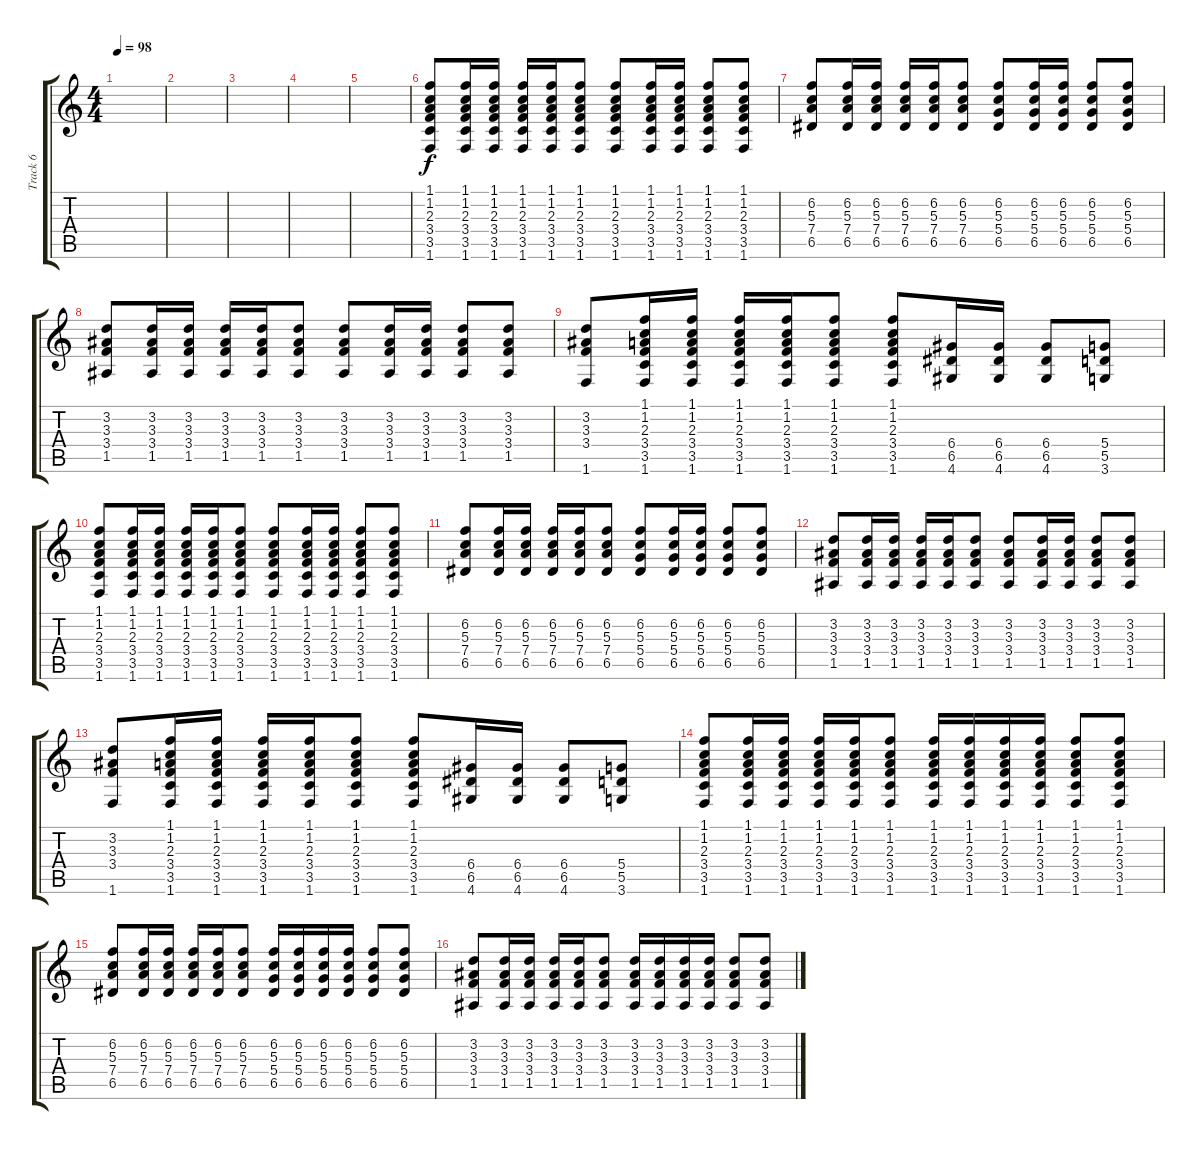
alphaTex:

\track ("Track 6" "Track 6") {instrument acousticguitarsteel}
\staff {score tabs}
\tuning (E4 B3 G3 D3 A2 E2) {hide}
\ts (4 4)
\tempo 98
\clef g2
\ks c
|
|
|
|
|
(1.1 1.2 2.3 3.4 3.5 1.6).8 (1.1 1.2 2.3 3.4 3.5 1.6).16 (1.1 1.2 2.3 3.4 3.5 1.6).16 (1.1 1.2 2.3 3.4 3.5 1.6).16 (1.1 1.2 2.3 3.4 3.5 1.6).16 (1.1 1.2 2.3 3.4 3.5 1.6).8 (1.1 1.2 2.3 3.4 3.5 1.6).8 (1.1 1.2 2.3 3.4 3.5 1.6).16 (1.1 1.2 2.3 3.4 3.5 1.6).16 (1.1 1.2 2.3 3.4 3.5 1.6).8 (1.1 1.2 2.3 3.4 3.5 1.6).8 |
(6.2 5.3 7.4 6.5).8 (6.2 5.3 7.4 6.5).16 (6.2 5.3 7.4 6.5).16 (6.2 5.3 7.4 6.5).16 (6.2 5.3 7.4 6.5).16 (6.2 5.3 7.4 6.5).8 (6.2 5.3 5.4 6.5).8 (6.2 5.3 5.4 6.5).16 (6.2 5.3 5.4 6.5).16 (6.2 5.3 5.4 6.5).8 (6.2 5.3 5.4 6.5).8 |
(3.2 3.3 3.4 1.5).8 (3.2 3.3 3.4 1.5).16 (3.2 3.3 3.4 1.5).16 (3.2 3.3 3.4 1.5).16 (3.2 3.3 3.4 1.5).16 (3.2 3.3 3.4 1.5).8 (3.2 3.3 3.4 1.5).8 (3.2 3.3 3.4 1.5).16 (3.2 3.3 3.4 1.5).16 (3.2 3.3 3.4 1.5).8 (3.2 3.3 3.4 1.5).8 |
(3.2 3.3 3.4 1.6).8 (1.1 1.2 2.3 3.4 3.5 1.6).16 (1.1 1.2 2.3 3.4 3.5 1.6).16 (1.1 1.2 2.3 3.4 3.5 1.6).16 (1.1 1.2 2.3 3.4 3.5 1.6).16 (1.1 1.2 2.3 3.4 3.5 1.6).8 (1.1 1.2 2.3 3.4 3.5 1.6).8 (6.4 6.5 4.6).16 (6.4 6.5 4.6).16 (6.4 6.5 4.6).8 (5.4 5.5 3.6).8 |
(1.1 1.2 2.3 3.4 3.5 1.6).8 (1.1 1.2 2.3 3.4 3.5 1.6).16 (1.1 1.2 2.3 3.4 3.5 1.6).16 (1.1 1.2 2.3 3.4 3.5 1.6).16 (1.1 1.2 2.3 3.4 3.5 1.6).16 (1.1 1.2 2.3 3.4 3.5 1.6).8 (1.1 1.2 2.3 3.4 3.5 1.6).8 (1.1 1.2 2.3 3.4 3.5 1.6).16 (1.1 1.2 2.3 3.4 3.5 1.6).16 (1.1 1.2 2.3 3.4 3.5 1.6).8 (1.1 1.2 2.3 3.4 3.5 1.6).8 |
(6.2 5.3 7.4 6.5).8 (6.2 5.3 7.4 6.5).16 (6.2 5.3 7.4 6.5).16 (6.2 5.3 7.4 6.5).16 (6.2 5.3 7.4 6.5).16 (6.2 5.3 7.4 6.5).8 (6.2 5.3 5.4 6.5).8 (6.2 5.3 5.4 6.5).16 (6.2 5.3 5.4 6.5).16 (6.2 5.3 5.4 6.5).8 (6.2 5.3 5.4 6.5).8 |
(3.2 3.3 3.4 1.5).8 (3.2 3.3 3.4 1.5).16 (3.2 3.3 3.4 1.5).16 (3.2 3.3 3.4 1.5).16 (3.2 3.3 3.4 1.5).16 (3.2 3.3 3.4 1.5).8 (3.2 3.3 3.4 1.5).8 (3.2 3.3 3.4 1.5).16 (3.2 3.3 3.4 1.5).16 (3.2 3.3 3.4 1.5).8 (3.2 3.3 3.4 1.5).8 |
(3.2 3.3 3.4 1.6).8 (1.1 1.2 2.3 3.4 3.5 1.6).16 (1.1 1.2 2.3 3.4 3.5 1.6).16 (1.1 1.2 2.3 3.4 3.5 1.6).16 (1.1 1.2 2.3 3.4 3.5 1.6).16 (1.1 1.2 2.3 3.4 3.5 1.6).8 (1.1 1.2 2.3 3.4 3.5 1.6).8 (6.4 6.5 4.6).16 (6.4 6.5 4.6).16 (6.4 6.5 4.6).8 (5.4 5.5 3.6).8 |
(1.1 1.2 2.3 3.4 3.5 1.6).8 (1.1 1.2 2.3 3.4 3.5 1.6).16 (1.1 1.2 2.3 3.4 3.5 1.6).16 (1.1 1.2 2.3 3.4 3.5 1.6).16 (1.1 1.2 2.3 3.4 3.5 1.6).16 (1.1 1.2 2.3 3.4 3.5 1.6).8 (1.1 1.2 2.3 3.4 3.5 1.6).16 (1.1 1.2 2.3 3.4 3.5 1.6).16 (1.1 1.2 2.3 3.4 3.5 1.6).16 (1.1 1.2 2.3 3.4 3.5 1.6).16 (1.1 1.2 2.3 3.4 3.5 1.6).8 (1.1 1.2 2.3 3.4 3.5 1.6).8 |
(6.2 5.3 7.4 6.5).8 (6.2 5.3 7.4 6.5).16 (6.2 5.3 7.4 6.5).16 (6.2 5.3 7.4 6.5).16 (6.2 5.3 7.4 6.5).16 (6.2 5.3 7.4 6.5).8 (6.2 5.3 5.4 6.5).16 (6.2 5.3 5.4 6.5).16 (6.2 5.3 5.4 6.5).16 (6.2 5.3 5.4 6.5).16 (6.2 5.3 5.4 6.5).8 (6.2 5.3 5.4 6.5).8 |
(3.2 3.3 3.4 1.5).8 (3.2 3.3 3.4 1.5).16 (3.2 3.3 3.4 1.5).16 (3.2 3.3 3.4 1.5).16 (3.2 3.3 3.4 1.5).16 (3.2 3.3 3.4 1.5).8 (3.2 3.3 3.4 1.5).16 (3.2 3.3 3.4 1.5).16 (3.2 3.3 3.4 1.5).16 (3.2 3.3 3.4 1.5).16 (3.2 3.3 3.4 1.5).8 (3.2 3.3 3.4 1.5).8
